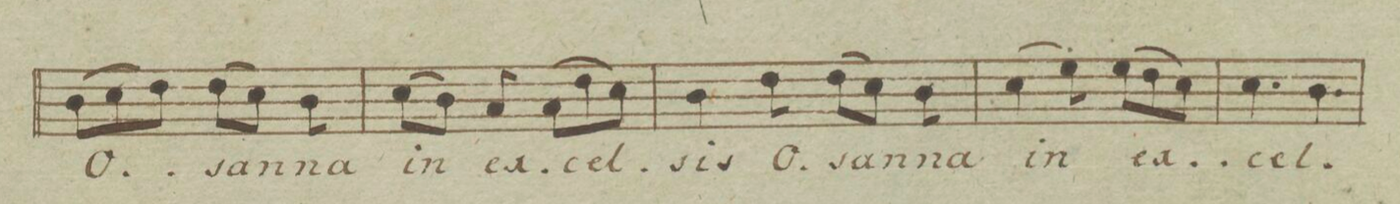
**kern	**text	**dynam
*I"Tenore.	*	*
*clefC4	*	*
*k[b-e-]	*	*
*met(c)	*	*
*M6/8	*	*
(8A\L	O-	.
8B-\	.	.
8c\J)	.	.
(8c\L	-san-	.
8B-\J)	.	.
8A\	-na	.
=44	=44	=44
(8B-\L	in	.
8A\J)	.	.
8G/	ex-	.
(8G\L	-cel-	.
8c\	.	.
8B-\J)	.	.
=45	=45	=45
4A\	-sis	.
8c\	O-	.
(8c\L	-san-	.
8B-\J)	.	.
8A\	-na	.
=46	=46	=46
(4B-\	in	.
8d\)	.	.
(8d\L	ex-	.
8c\	.	.
8B-\J)	.	.
=47	=47	=47
4.B-\	-cel-	.
4.A\	.	.
=48	=48	=48
*-	*-	*-
